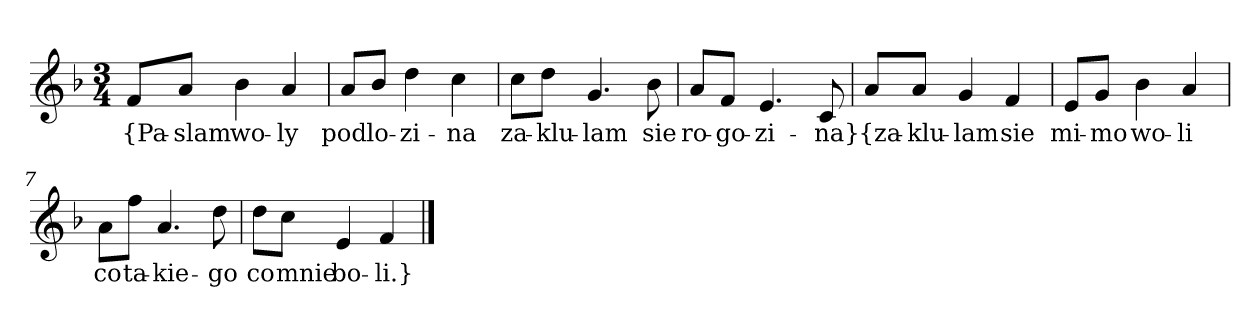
**kern	**text
*part1	*part1
*staff1	*staff1
*clefG2	*
*k[b-]	*
*F:	*
*M3/4	*
=	=
8f/L	{Pa-
8a/J	-slam
4b-	wo-
4a	-ly
=2	=2
8a/L	pod
8b-/J	lo-
4dd	-zi-
4cc	-na
=3	=3
8cc\L	za-
8dd\J	-klu-
4.g	-lam
8b-	sie
=4	=4
8a/L	ro-
8f/J	-go-
4.e	-zi-
8c	-na}
=5y	=5y
8a/L	{za-
8a/J	-klu-
4g	-lam
4f	sie
=6	=6
8e/L	mi-
8g/J	-mo
4b-	wo-
4a	-li
=7	=7
8a\L	co
8ff\J	ta-
4.a	-kie-
8dd	-go
=8	=8
8dd\L	co
8cc\J	mnie
4e	bo-
4f	-li.}
==	==
*-	*-
